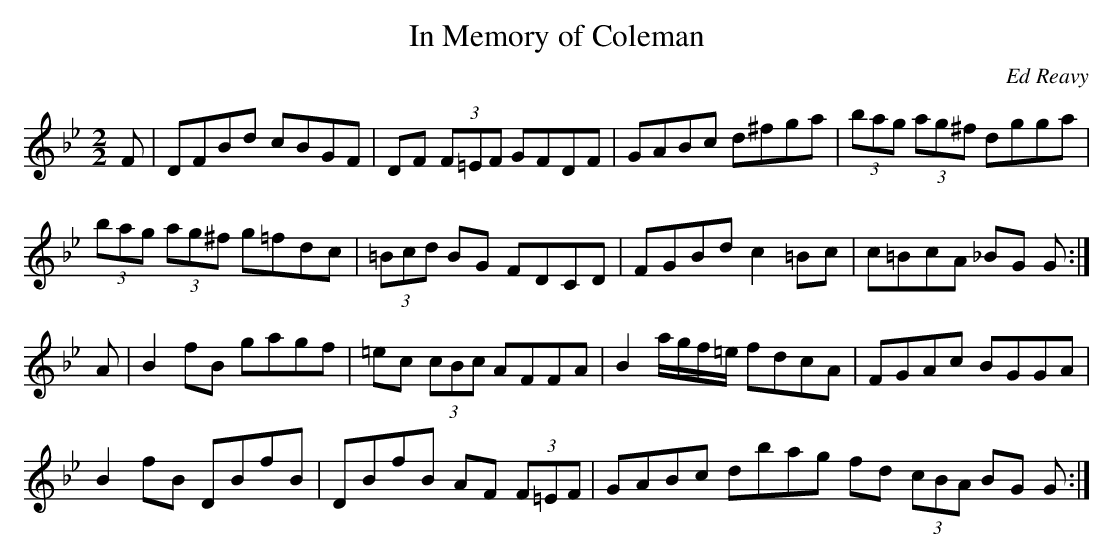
X:1
T:In Memory of Coleman
M:2/2
L:1/8
C:Ed Reavy
K:Bb
F | DFBd cBGF | DF (3F=EF GFDF | GABc d^fga | (3bag (3ag^f dgga |
(3bag (3ag^f g=fdc | (3=Bcd BG FDCD | FGBd c2 =Bc | c=BcA  _BG G :|
A | B2 fB gagf | =ec (3cBc AFFA | B2 a/2g/2f/2=e/2 fdcA | FGAc BGGA |
B2 fB DBfB | DBfB AF (3F=EF | GABc dbag fd (3cBA BG G :|
